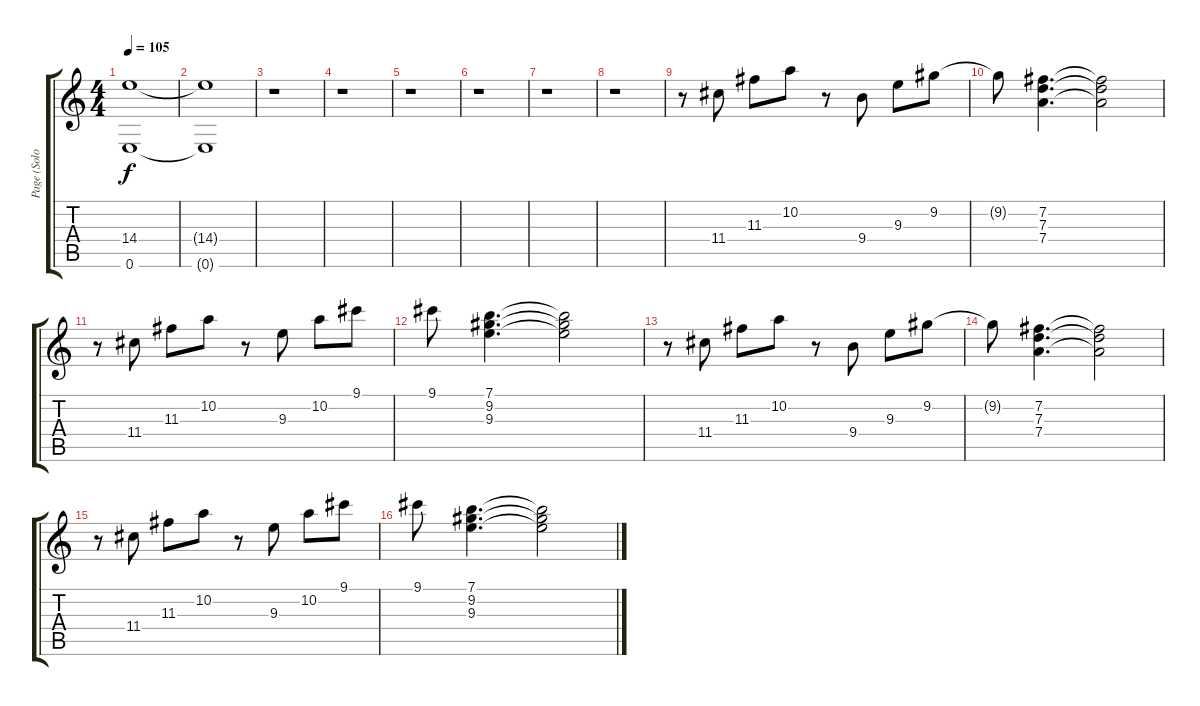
\track ("Page (Solo and Fills)" "Page (Solo") {instrument overdrivenguitar}
\staff {score tabs}
\tuning (E4 B3 G3 D3 A2 E2) {hide}
\ts (4 4)
\tempo 105
\clef g2
\ks c
(14.4 0.6{t}).1{dy f} |
(14.4{t} 0.6{t}).1 |
r.1 |
r.1 |
r.1 |
r.1 |
r.1 |
r.1 |
r.8 11.4.8 11.3.8 10.2.8 r.8 9.4.8 9.3.8 9.2.8 |
9.2{t}.8 (7.2 7.3 7.4).4{d} (7.2{t} 7.3{t} 7.4{t}).2 |
r.8 11.4.8 11.3.8 10.2.8 r.8 9.3.8 10.2.8 9.1.8 |
9.1.8 (7.1 9.2 9.3).4{d} (7.1{t} 9.2{t} 9.3{t}).2 |
r.8 11.4.8 11.3.8 10.2.8 r.8 9.4.8 9.3.8 9.2.8 |
9.2{t}.8 (7.2 7.3 7.4).4{d} (7.2{t} 7.3{t} 7.4{t}).2 |
r.8 11.4.8 11.3.8 10.2.8 r.8 9.3.8 10.2.8 9.1.8 |
9.1.8 (7.1 9.2 9.3).4{d} (7.1{t} 9.2{t} 9.3{t}).2
